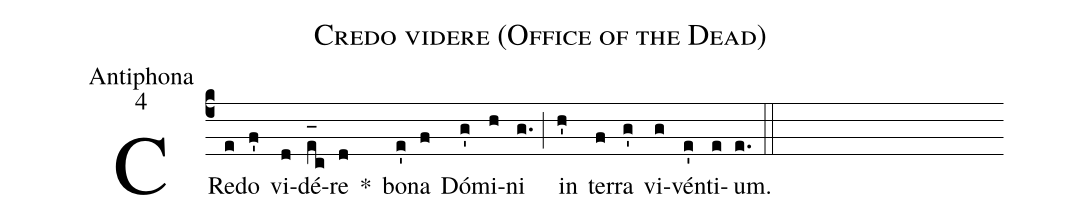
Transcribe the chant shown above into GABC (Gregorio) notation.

name:Credo videre (Office of the Dead);
office-part:Antiphona;
mode:4;
%%
(c4) CRe(e)do(f') vi(d)dé(e_[oh:h]c)re(d) *() bo(e')na(f) Dó(g')mi(h)ni(g.) (;) in(h') ter(f)ra(g') vi(g)vén(e')ti(e)um.(e.) (::)
